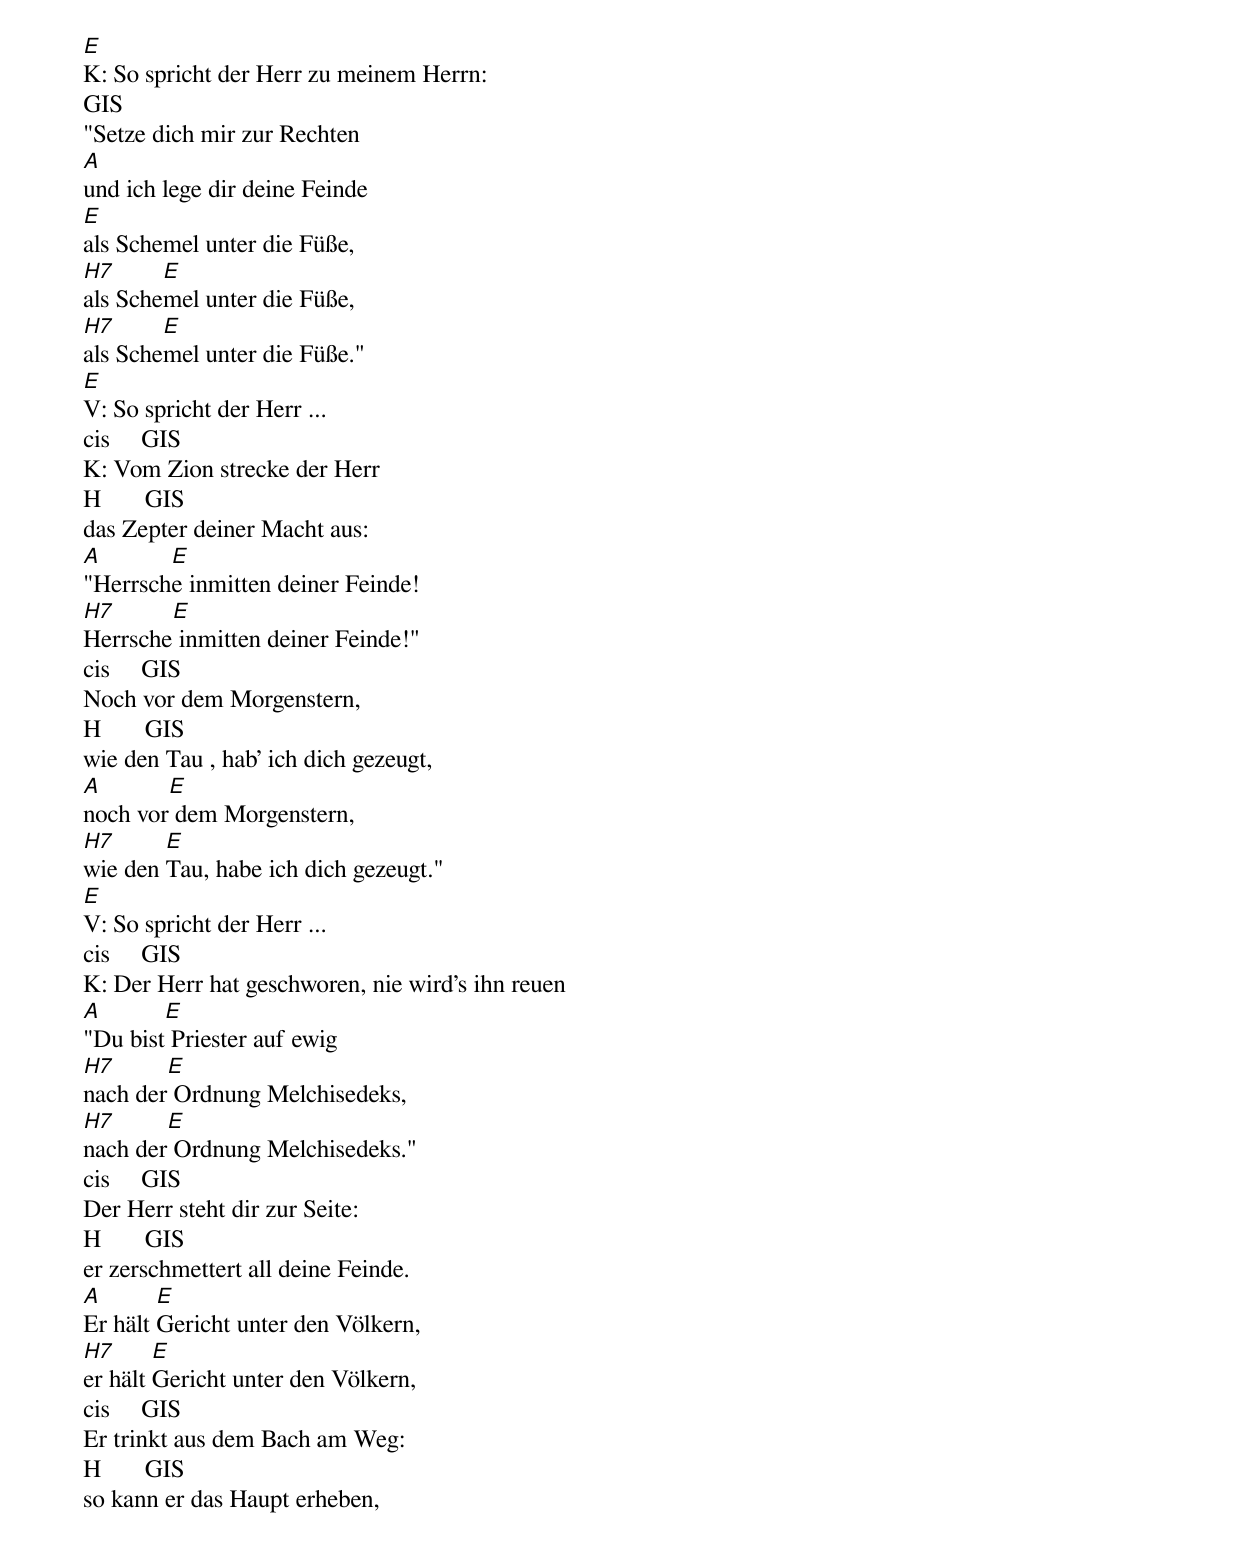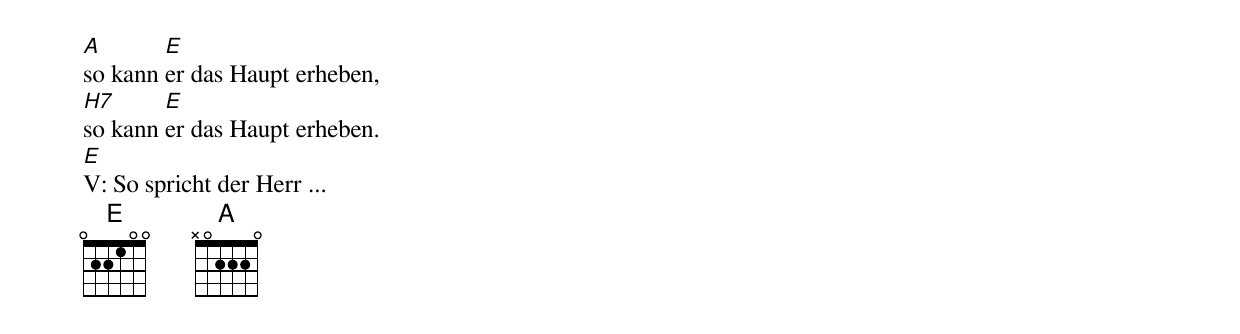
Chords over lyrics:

E
K: So spricht der Herr zu meinem Herrn:
GIS
"Setze dich mir zur Rechten
A
und ich lege dir deine Feinde
E
als Schemel unter die Füße,
H7	E
als Schemel unter die Füße,
H7	E
als Schemel unter die Füße."
E
V: So spricht der Herr ...
cis	GIS
K: Vom Zion strecke der Herr
H	GIS
das Zepter deiner Macht aus:
A	E
"Herrsche inmitten deiner Feinde!
H7	E
Herrsche inmitten deiner Feinde!"
cis	GIS
Noch vor dem Morgenstern,
H	GIS
wie den Tau , hab' ich dich gezeugt,
A	E
noch vor dem Morgenstern,
H7	E
wie den Tau, habe ich dich gezeugt."
E
V: So spricht der Herr ...
cis	GIS
K: Der Herr hat geschworen, nie wird's ihn reuen
A	E
"Du bist Priester auf ewig
H7	E
nach der Ordnung Melchisedeks,
H7	E
nach der Ordnung Melchisedeks."
cis	GIS
Der Herr steht dir zur Seite:
H	GIS
er zerschmettert all deine Feinde.
A	E
Er hält Gericht unter den Völkern,
H7	E
er hält Gericht unter den Völkern,
cis	GIS
Er trinkt aus dem Bach am Weg:
H	GIS
so kann er das Haupt erheben,
A	E
so kann er das Haupt erheben,
H7	E
so kann er das Haupt erheben.
E
V: So spricht der Herr ...
